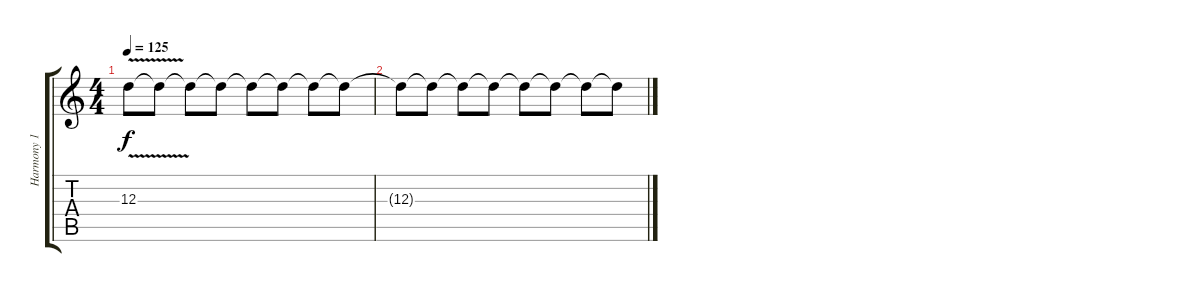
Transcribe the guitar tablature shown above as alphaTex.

\track ("Harmony 1" "Harmony 1") {instrument distortionguitar}
\staff {score tabs}
\tuning (B3 Gb3 D3 A2 E2 B1) {hide}
\ts (4 4)
\tempo 125
\clef g2
\ks c
12.3{v}.8{dy f} 12.3{t}.8 12.3{t}.8 12.3{t}.8 12.3{t}.8 12.3{t}.8 12.3{t}.8 12.3{t}.8 |
12.3{t}.8 12.3{t}.8 12.3{t}.8 12.3{t}.8 12.3{t}.8 12.3{t}.8 12.3{t}.8 12.3{t}.8
